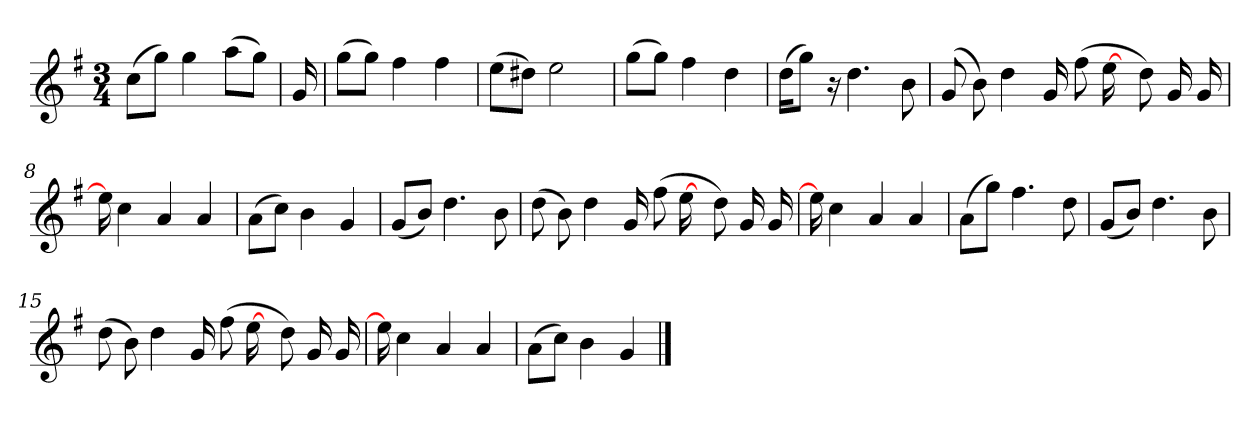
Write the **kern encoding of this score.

**kern
*part1
*staff1
*clefG2
*k[f#]
*G:
*M3/4
=
(8cc\L
8gg\J)
4gg
(8aa\L
8gg\J)
=2y
16g
=3
(8gg\L
8gg\J)
4ff#
4ff#
=4
(8ee\L
8dd#X\J)
2ee
=5
(8gg\L
8gg\J)
4ff#
4dd
=6y
(16dd\KL
8gg\J)
16r
4.dd
8b
=7
(8g
8b)
4dd
16g
(8ff#
[16ee
16ryy
8dd)
16g
16g
=8
16ee]
4cc
4a
4a
=9
(8a\L
8cc\J)
4b
4g
=10y
(8g/L
8b/J)
4.dd
8b
=11
(8dd
8b)
4dd
16g
(8ff#
[16ee
16ryy
8dd)
16g
16g
=12
16ee]
4cc
4a
4a
=13
(8a\L
8gg\J)
4.ff#
8dd
=14y
(8g/L
8b/J)
4.dd
8b
=15
(8dd
8b)
4dd
16g
(8ff#
[16ee
16ryy
8dd)
16g
16g
=16
16ee]
4cc
4a
4a
=17
(8a\L
8cc\J)
4b
4g
==
*-
